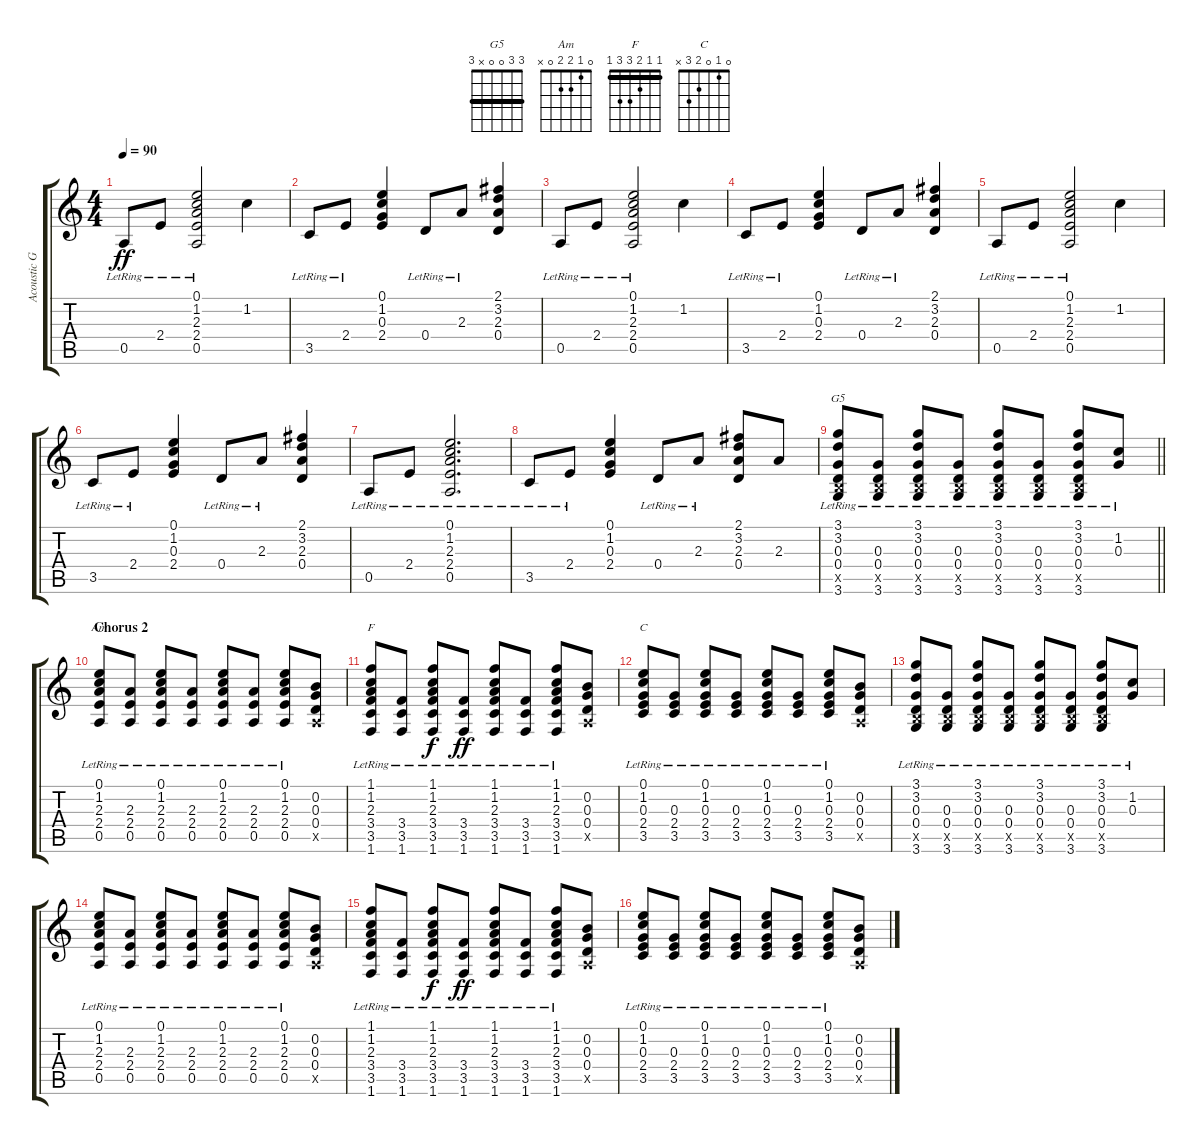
\track ("Acoustic Guitar 2" "Acoustic G") {instrument acousticguitarsteel}
\staff {score tabs}
\tuning (E4 B3 G3 D3 A2 E2) {hide}
\chord ("G5" 3 3 0 0 x 3) {barre 3}
\chord ("Am" 0 1 2 2 0 x)
\chord ("F" 1 1 2 3 3 1) {barre 1}
\chord ("C" 0 1 0 2 3 x)
\ts (4 4)
\tempo 90
\clef g2
\ks c
0.5{lr}.8{dy ff} 2.4{lr}.8 (0.1 1.2 2.3 2.4{lr} 0.5).2 1.2.4 |
3.5{lr}.8 2.4{lr}.8 (0.1 1.2 0.3 2.4).4 0.4{lr}.8 2.3{lr}.8 (2.1 3.2 2.3 0.4).4 |
0.5{lr}.8 2.4{lr}.8 (0.1 1.2 2.3 2.4{lr} 0.5).2 1.2.4 |
3.5{lr}.8 2.4{lr}.8 (0.1 1.2 0.3 2.4).4 0.4{lr}.8 2.3{lr}.8 (2.1 3.2 2.3 0.4).4 |
0.5{lr}.8 2.4{lr}.8 (0.1 1.2 2.3 2.4{lr} 0.5).2 1.2.4 |
3.5{lr}.8 2.4{lr}.8 (0.1 1.2 0.3 2.4).4 0.4{lr}.8 2.3{lr}.8 (2.1 3.2 2.3 0.4).4 |
0.5{lr}.8 2.4{lr}.8 (0.1 1.2 2.3 2.4{lr} 0.5).2{d} |
3.5{lr}.8 2.4{lr}.8 (0.1 1.2 0.3 2.4).4 0.4{lr}.8 2.3{lr}.8 (2.1 3.2 2.3 0.4).8 2.3.8 |
\barLineRight lightlight
(3.1{lr} 3.2{lr} 0.3{lr} 0.4{lr} 2.5{x} 3.6{lr}).8{ch "G5"} (0.3{lr} 0.4{lr} 2.5{x} 3.6{lr}).8 (3.1{lr} 3.2{lr} 0.3{lr} 0.4{lr} 2.5{x} 3.6{lr}).8 (0.3{lr} 0.4{lr} 2.5{x} 3.6{lr}).8 (3.1{lr} 3.2{lr} 0.3{lr} 0.4{lr} 2.5{x} 3.6{lr}).8 (0.3{lr} 0.4{lr} 2.5{x} 3.6{lr}).8 (3.1{lr} 3.2{lr} 0.3{lr} 0.4{lr} 2.5{x} 3.6{lr}).8 (1.2{lr} 0.3{lr}).8 |
\section ("" "Chorus 2")
(0.1{lr} 1.2{lr} 2.3{lr} 2.4{lr} 0.5{lr}).8{ch "Am"} (2.3{lr} 2.4{lr} 0.5{lr}).8 (0.1{lr} 1.2{lr} 2.3{lr} 2.4{lr} 0.5{lr}).8 (2.3{lr} 2.4{lr} 0.5{lr}).8 (0.1{lr} 1.2{lr} 2.3{lr} 2.4{lr} 0.5{lr}).8 (2.3{lr} 2.4{lr} 0.5{lr}).8 (0.1{lr} 1.2{lr} 2.3{lr} 2.4{lr} 0.5{lr}).8 (0.2 0.3 0.4 0.5{x}).8 |
(1.1{lr} 1.2{lr} 2.3{lr} 3.4{lr} 3.5{lr} 1.6{lr}).8{ch "F"} (3.4{lr} 3.5{lr} 1.6{lr}).8 (1.1{lr} 1.2{lr} 2.3{lr} 3.4{lr} 3.5{lr} 1.6{lr}).8{dy f} (3.4{lr} 3.5{lr} 1.6{lr}).8{dy ff} (1.1{lr} 1.2{lr} 2.3{lr} 3.4{lr} 3.5{lr} 1.6{lr}).8 (3.4{lr} 3.5{lr} 1.6{lr}).8 (1.1{lr} 1.2{lr} 2.3{lr} 3.4{lr} 3.5{lr} 1.6{lr}).8 (0.2 0.3 0.4 0.5{x}).8 |
(0.1{lr} 1.2{lr} 0.3{lr} 2.4{lr} 3.5{lr}).8{ch "C"} (0.3{lr} 2.4{lr} 3.5{lr}).8 (0.1{lr} 1.2{lr} 0.3{lr} 2.4{lr} 3.5{lr}).8 (0.3{lr} 2.4{lr} 3.5{lr}).8 (0.1{lr} 1.2{lr} 0.3{lr} 2.4{lr} 3.5{lr}).8 (0.3{lr} 2.4{lr} 3.5{lr}).8 (0.1{lr} 1.2{lr} 0.3{lr} 2.4{lr} 3.5{lr}).8 (0.2 0.3 0.4 0.5{x}).8 |
(3.1{lr} 3.2{lr} 0.3{lr} 0.4{lr} 2.5{x} 3.6{lr}).8 (0.3{lr} 0.4{lr} 2.5{x} 3.6{lr}).8 (3.1{lr} 3.2{lr} 0.3{lr} 0.4{lr} 2.5{x} 3.6{lr}).8 (0.3{lr} 0.4{lr} 2.5{x} 3.6{lr}).8 (3.1{lr} 3.2{lr} 0.3{lr} 0.4{lr} 2.5{x} 3.6{lr}).8 (0.3{lr} 0.4{lr} 2.5{x} 3.6{lr}).8 (3.1{lr} 3.2{lr} 0.3{lr} 0.4{lr} 2.5{x} 3.6{lr}).8 (1.2{lr} 0.3{lr}).8 |
(0.1{lr} 1.2{lr} 2.3{lr} 2.4{lr} 0.5{lr}).8 (2.3{lr} 2.4{lr} 0.5{lr}).8 (0.1{lr} 1.2{lr} 2.3{lr} 2.4{lr} 0.5{lr}).8 (2.3{lr} 2.4{lr} 0.5{lr}).8 (0.1{lr} 1.2{lr} 2.3{lr} 2.4{lr} 0.5{lr}).8 (2.3{lr} 2.4{lr} 0.5{lr}).8 (0.1{lr} 1.2{lr} 2.3{lr} 2.4{lr} 0.5{lr}).8 (0.2 0.3 0.4 0.5{x}).8 |
(1.1{lr} 1.2{lr} 2.3{lr} 3.4{lr} 3.5{lr} 1.6{lr}).8 (3.4{lr} 3.5{lr} 1.6{lr}).8 (1.1{lr} 1.2{lr} 2.3{lr} 3.4{lr} 3.5{lr} 1.6{lr}).8{dy f} (3.4{lr} 3.5{lr} 1.6{lr}).8{dy ff} (1.1{lr} 1.2{lr} 2.3{lr} 3.4{lr} 3.5{lr} 1.6{lr}).8 (3.4{lr} 3.5{lr} 1.6{lr}).8 (1.1{lr} 1.2{lr} 2.3{lr} 3.4{lr} 3.5{lr} 1.6{lr}).8 (0.2 0.3 0.4 0.5{x}).8 |
(0.1{lr} 1.2{lr} 0.3{lr} 2.4{lr} 3.5{lr}).8 (0.3{lr} 2.4{lr} 3.5{lr}).8 (0.1{lr} 1.2{lr} 0.3{lr} 2.4{lr} 3.5{lr}).8 (0.3{lr} 2.4{lr} 3.5{lr}).8 (0.1{lr} 1.2{lr} 0.3{lr} 2.4{lr} 3.5{lr}).8 (0.3{lr} 2.4{lr} 3.5{lr}).8 (0.1{lr} 1.2{lr} 0.3{lr} 2.4{lr} 3.5{lr}).8 (0.2 0.3 0.4 0.5{x}).8
